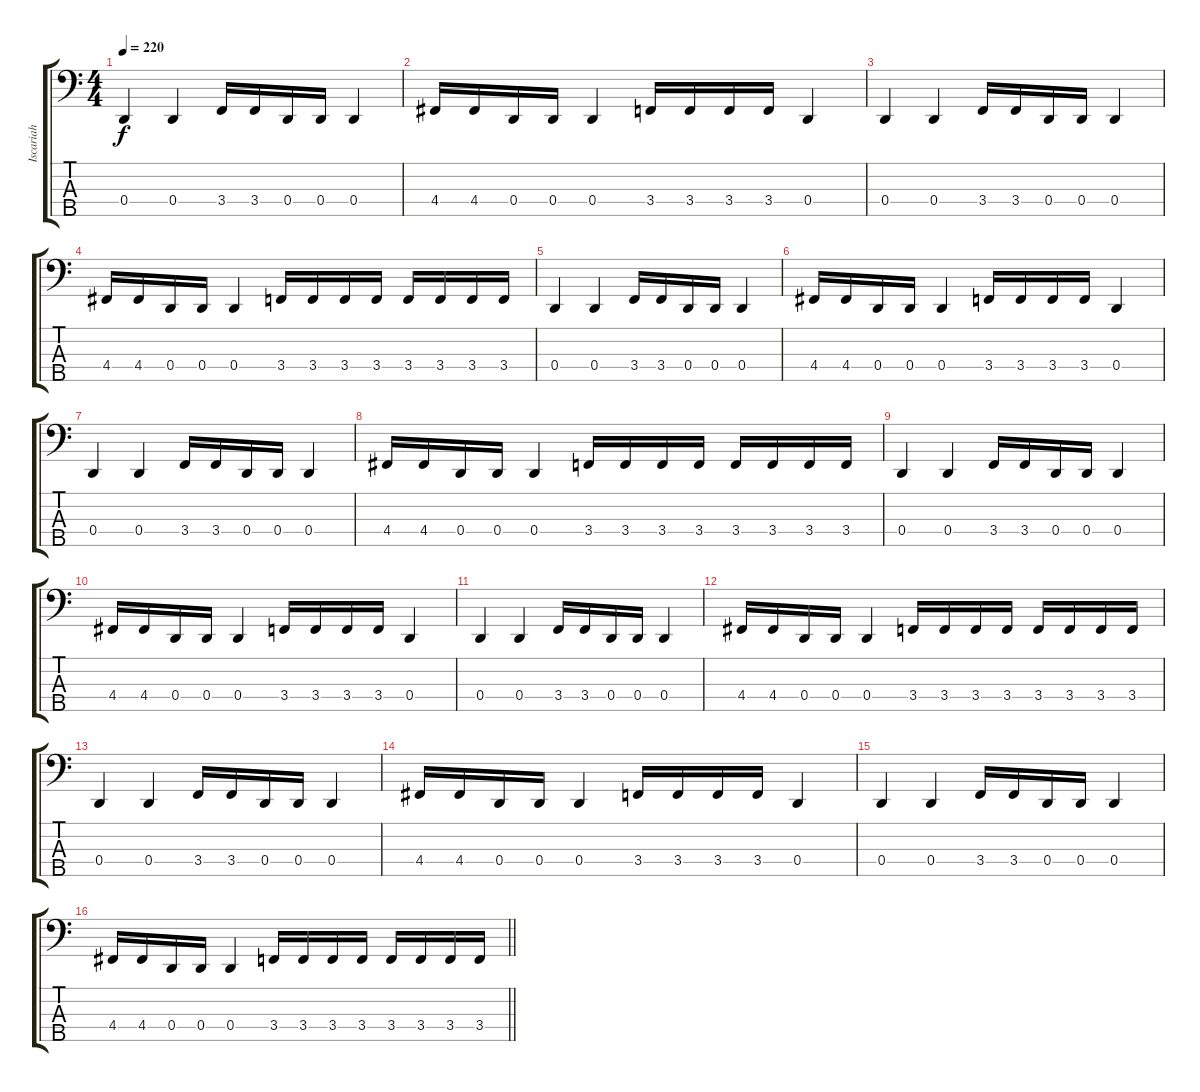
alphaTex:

\track ("Iscariah" "Iscariah") {instrument electricbasspick}
\staff {score tabs}
\tuning (F2 C2 G1 D1 A0) {hide}
\ts (4 4)
\tempo 220
\clef f4
\ks c
0.4.4{dy f} 0.4.4 3.4.16 3.4.16 0.4.16 0.4.16 0.4.4 |
4.4.16 4.4.16 0.4.16 0.4.16 0.4.4 3.4.16 3.4.16 3.4.16 3.4.16 0.4.4 |
0.4.4 0.4.4 3.4.16 3.4.16 0.4.16 0.4.16 0.4.4 |
4.4.16 4.4.16 0.4.16 0.4.16 0.4.4 3.4.16 3.4.16 3.4.16 3.4.16 3.4.16 3.4.16 3.4.16 3.4.16 |
0.4.4 0.4.4 3.4.16 3.4.16 0.4.16 0.4.16 0.4.4 |
4.4.16 4.4.16 0.4.16 0.4.16 0.4.4 3.4.16 3.4.16 3.4.16 3.4.16 0.4.4 |
0.4.4 0.4.4 3.4.16 3.4.16 0.4.16 0.4.16 0.4.4 |
4.4.16 4.4.16 0.4.16 0.4.16 0.4.4 3.4.16 3.4.16 3.4.16 3.4.16 3.4.16 3.4.16 3.4.16 3.4.16 |
0.4.4 0.4.4 3.4.16 3.4.16 0.4.16 0.4.16 0.4.4 |
4.4.16 4.4.16 0.4.16 0.4.16 0.4.4 3.4.16 3.4.16 3.4.16 3.4.16 0.4.4 |
0.4.4 0.4.4 3.4.16 3.4.16 0.4.16 0.4.16 0.4.4 |
4.4.16 4.4.16 0.4.16 0.4.16 0.4.4 3.4.16 3.4.16 3.4.16 3.4.16 3.4.16 3.4.16 3.4.16 3.4.16 |
0.4.4 0.4.4 3.4.16 3.4.16 0.4.16 0.4.16 0.4.4 |
4.4.16 4.4.16 0.4.16 0.4.16 0.4.4 3.4.16 3.4.16 3.4.16 3.4.16 0.4.4 |
0.4.4 0.4.4 3.4.16 3.4.16 0.4.16 0.4.16 0.4.4 |
\barLineRight lightlight
4.4.16 4.4.16 0.4.16 0.4.16 0.4.4 3.4.16 3.4.16 3.4.16 3.4.16 3.4.16 3.4.16 3.4.16 3.4.16
